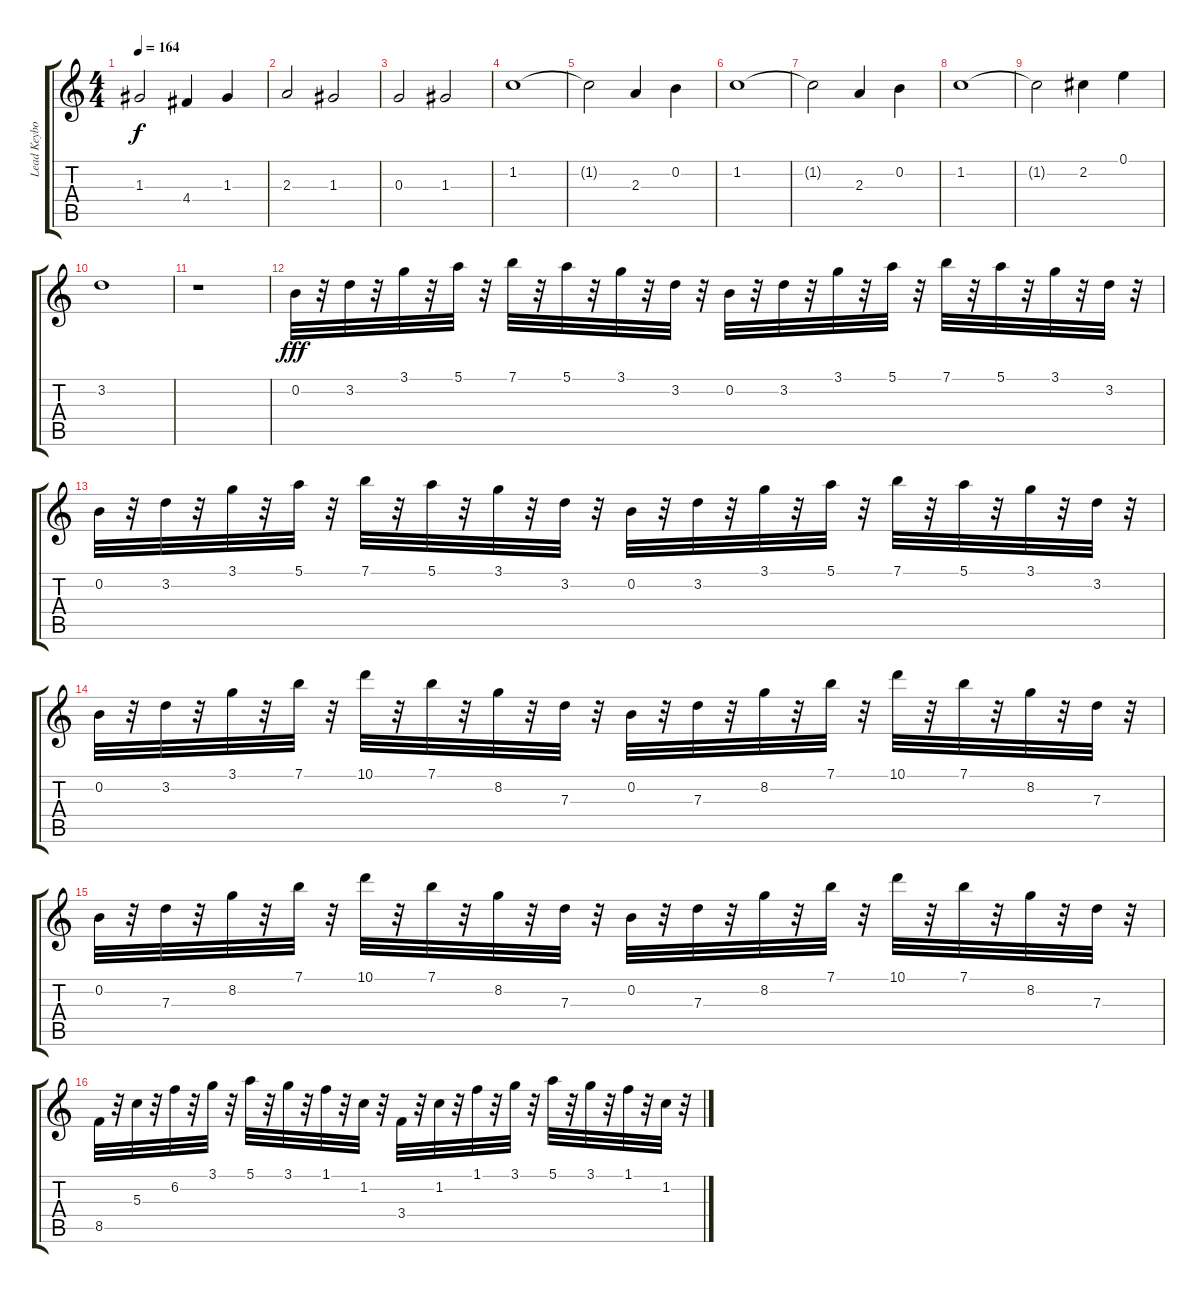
\track ("Lead Keyboard Melody" "Lead Keybo") {instrument acousticguitarnylon}
\staff {score tabs}
\tuning (E4 B3 G3 D3 A2 E2) {hide}
\ts (4 4)
\tempo 164
\clef g2
\ks c
1.3.2{dy f} 4.4.4 1.3.4 |
2.3.2 1.3.2 |
0.3.2 1.3.2 |
1.2.1 |
1.2{t}.2 2.3.4 0.2.4 |
1.2.1 |
1.2{t}.2 2.3.4 0.2.4 |
1.2.1 |
1.2{t}.2 2.2.4 0.1.4 |
3.2.1 |
r.1 |
0.2.32{dy fff balance 8} r.32 3.2.32 r.32 3.1.32 r.32 5.1.32 r.32 7.1.32 r.32 5.1.32 r.32 3.1.32 r.32 3.2.32 r.32 0.2.32{balance 16} r.32 3.2.32 r.32 3.1.32 r.32 5.1.32 r.32 7.1.32 r.32 5.1.32 r.32 3.1.32 r.32 3.2.32 r.32 |
0.2.32{balance 8} r.32 3.2.32 r.32 3.1.32 r.32 5.1.32 r.32 7.1.32 r.32 5.1.32 r.32 3.1.32 r.32 3.2.32 r.32 0.2.32{balance 0} r.32 3.2.32 r.32 3.1.32 r.32 5.1.32 r.32 7.1.32 r.32 5.1.32 r.32 3.1.32 r.32 3.2.32 r.32 |
0.2.32{balance 8} r.32 3.2.32 r.32 3.1.32 r.32 7.1.32 r.32 10.1.32 r.32 7.1.32 r.32 8.2.32 r.32 7.3.32 r.32 0.2.32{balance 16} r.32 7.3.32 r.32 8.2.32 r.32 7.1.32 r.32 10.1.32 r.32 7.1.32 r.32 8.2.32 r.32 7.3.32 r.32 |
0.2.32 r.32 7.3.32 r.32 8.2.32 r.32 7.1.32 r.32 10.1.32 r.32 7.1.32 r.32 8.2.32 r.32 7.3.32 r.32 0.2.32{balance 0} r.32 7.3.32 r.32 8.2.32 r.32 7.1.32 r.32 10.1.32 r.32 7.1.32 r.32 8.2.32 r.32 7.3.32 r.32 |
8.5.32{balance 5} r.32 5.3.32 r.32 6.2.32 r.32 3.1.32 r.32 5.1.32 r.32 3.1.32 r.32 1.1.32 r.32 1.2.32 r.32 3.4.32{balance 2} r.32 1.2.32 r.32 1.1.32 r.32 3.1.32 r.32 5.1.32 r.32 3.1.32 r.32 1.1.32 r.32 1.2.32 r.32
